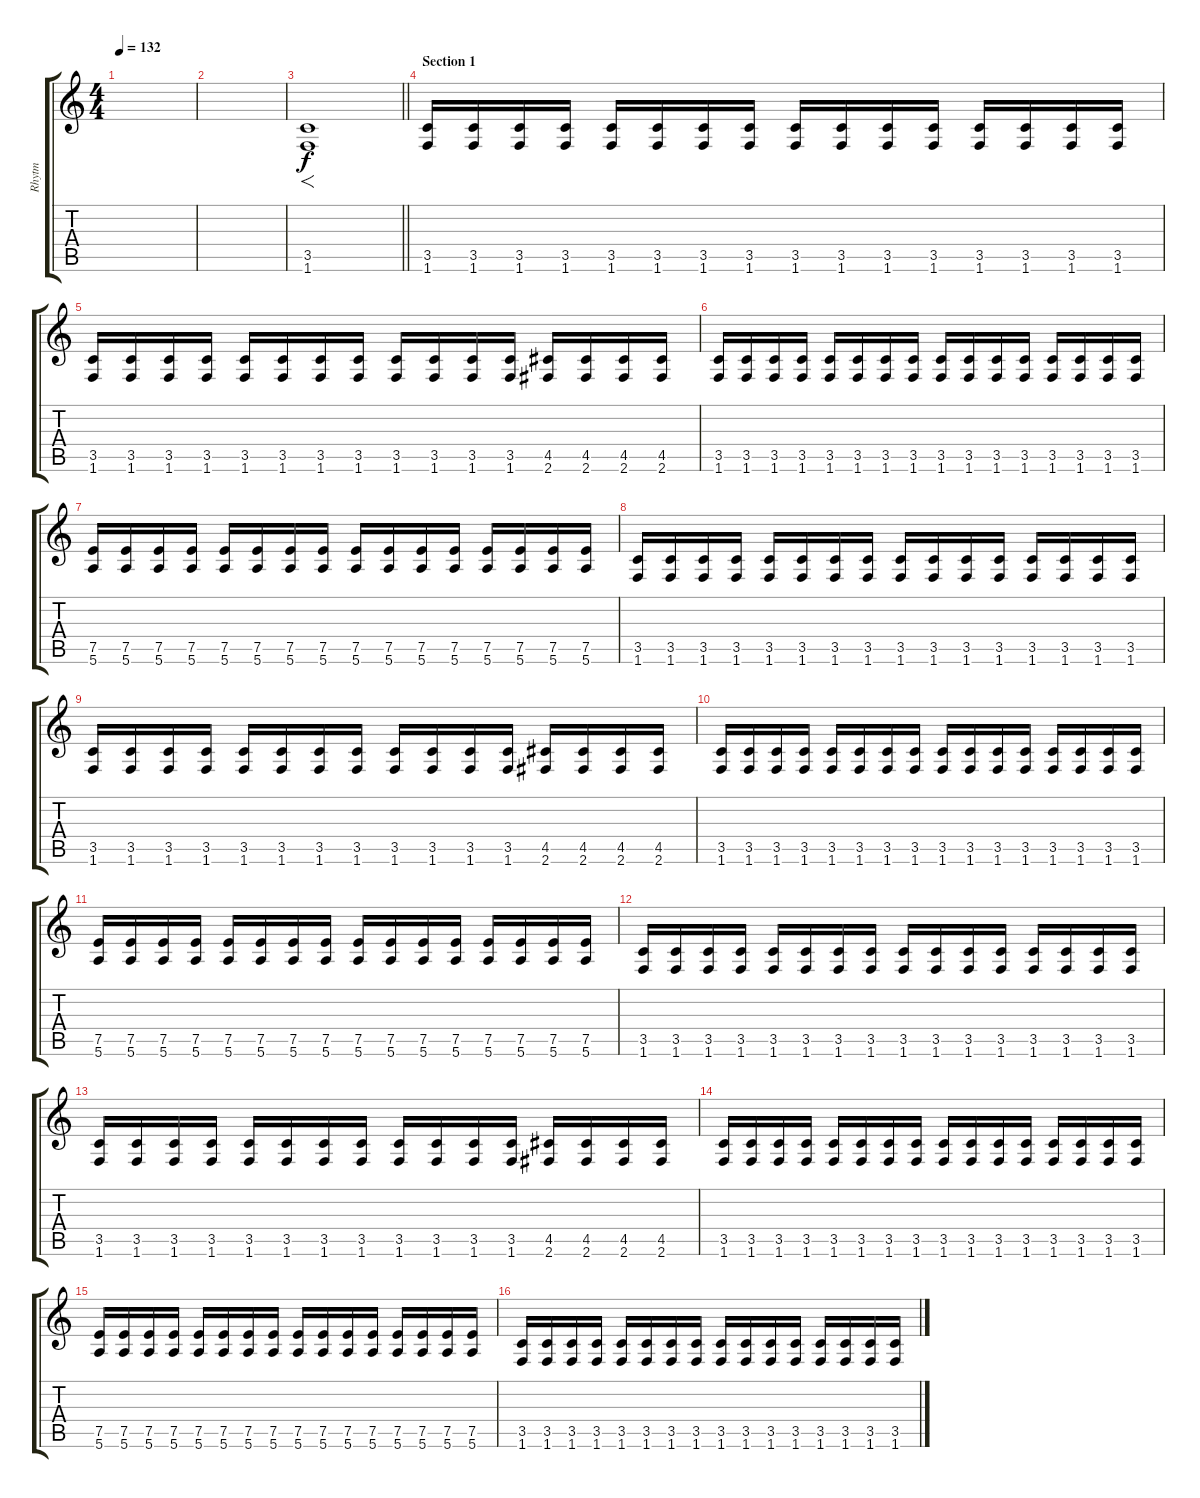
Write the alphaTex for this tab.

\track ("Rhytm" "Rhytm") {instrument overdrivenguitar}
\staff {score tabs}
\tuning (E4 B3 G3 D3 A2 E2) {hide}
\ts (4 4)
\tempo 132
\clef g2
\ks c
|
|
\barLineRight lightlight
(3.5 1.6).1{f} |
\section ("" "Section 1")
(3.5 1.6).16 (3.5 1.6).16 (3.5 1.6).16 (3.5 1.6).16 (3.5 1.6).16 (3.5 1.6).16 (3.5 1.6).16 (3.5 1.6).16 (3.5 1.6).16 (3.5 1.6).16 (3.5 1.6).16 (3.5 1.6).16 (3.5 1.6).16 (3.5 1.6).16 (3.5 1.6).16 (3.5 1.6).16 |
(3.5 1.6).16 (3.5 1.6).16 (3.5 1.6).16 (3.5 1.6).16 (3.5 1.6).16 (3.5 1.6).16 (3.5 1.6).16 (3.5 1.6).16 (3.5 1.6).16 (3.5 1.6).16 (3.5 1.6).16 (3.5 1.6).16 (4.5 2.6).16 (4.5 2.6).16 (4.5 2.6).16 (4.5 2.6).16 |
(3.5 1.6).16 (3.5 1.6).16 (3.5 1.6).16 (3.5 1.6).16 (3.5 1.6).16 (3.5 1.6).16 (3.5 1.6).16 (3.5 1.6).16 (3.5 1.6).16 (3.5 1.6).16 (3.5 1.6).16 (3.5 1.6).16 (3.5 1.6).16 (3.5 1.6).16 (3.5 1.6).16 (3.5 1.6).16 |
(7.5 5.6).16 (7.5 5.6).16 (7.5 5.6).16 (7.5 5.6).16 (7.5 5.6).16 (7.5 5.6).16 (7.5 5.6).16 (7.5 5.6).16 (7.5 5.6).16 (7.5 5.6).16 (7.5 5.6).16 (7.5 5.6).16 (7.5 5.6).16 (7.5 5.6).16 (7.5 5.6).16 (7.5 5.6).16 |
(3.5 1.6).16 (3.5 1.6).16 (3.5 1.6).16 (3.5 1.6).16 (3.5 1.6).16 (3.5 1.6).16 (3.5 1.6).16 (3.5 1.6).16 (3.5 1.6).16 (3.5 1.6).16 (3.5 1.6).16 (3.5 1.6).16 (3.5 1.6).16 (3.5 1.6).16 (3.5 1.6).16 (3.5 1.6).16 |
(3.5 1.6).16 (3.5 1.6).16 (3.5 1.6).16 (3.5 1.6).16 (3.5 1.6).16 (3.5 1.6).16 (3.5 1.6).16 (3.5 1.6).16 (3.5 1.6).16 (3.5 1.6).16 (3.5 1.6).16 (3.5 1.6).16 (4.5 2.6).16 (4.5 2.6).16 (4.5 2.6).16 (4.5 2.6).16 |
(3.5 1.6).16 (3.5 1.6).16 (3.5 1.6).16 (3.5 1.6).16 (3.5 1.6).16 (3.5 1.6).16 (3.5 1.6).16 (3.5 1.6).16 (3.5 1.6).16 (3.5 1.6).16 (3.5 1.6).16 (3.5 1.6).16 (3.5 1.6).16 (3.5 1.6).16 (3.5 1.6).16 (3.5 1.6).16 |
(7.5 5.6).16 (7.5 5.6).16 (7.5 5.6).16 (7.5 5.6).16 (7.5 5.6).16 (7.5 5.6).16 (7.5 5.6).16 (7.5 5.6).16 (7.5 5.6).16 (7.5 5.6).16 (7.5 5.6).16 (7.5 5.6).16 (7.5 5.6).16 (7.5 5.6).16 (7.5 5.6).16 (7.5 5.6).16 |
(3.5 1.6).16 (3.5 1.6).16 (3.5 1.6).16 (3.5 1.6).16 (3.5 1.6).16 (3.5 1.6).16 (3.5 1.6).16 (3.5 1.6).16 (3.5 1.6).16 (3.5 1.6).16 (3.5 1.6).16 (3.5 1.6).16 (3.5 1.6).16 (3.5 1.6).16 (3.5 1.6).16 (3.5 1.6).16 |
(3.5 1.6).16 (3.5 1.6).16 (3.5 1.6).16 (3.5 1.6).16 (3.5 1.6).16 (3.5 1.6).16 (3.5 1.6).16 (3.5 1.6).16 (3.5 1.6).16 (3.5 1.6).16 (3.5 1.6).16 (3.5 1.6).16 (4.5 2.6).16 (4.5 2.6).16 (4.5 2.6).16 (4.5 2.6).16 |
(3.5 1.6).16 (3.5 1.6).16 (3.5 1.6).16 (3.5 1.6).16 (3.5 1.6).16 (3.5 1.6).16 (3.5 1.6).16 (3.5 1.6).16 (3.5 1.6).16 (3.5 1.6).16 (3.5 1.6).16 (3.5 1.6).16 (3.5 1.6).16 (3.5 1.6).16 (3.5 1.6).16 (3.5 1.6).16 |
(7.5 5.6).16 (7.5 5.6).16 (7.5 5.6).16 (7.5 5.6).16 (7.5 5.6).16 (7.5 5.6).16 (7.5 5.6).16 (7.5 5.6).16 (7.5 5.6).16 (7.5 5.6).16 (7.5 5.6).16 (7.5 5.6).16 (7.5 5.6).16 (7.5 5.6).16 (7.5 5.6).16 (7.5 5.6).16 |
(3.5 1.6).16 (3.5 1.6).16 (3.5 1.6).16 (3.5 1.6).16 (3.5 1.6).16 (3.5 1.6).16 (3.5 1.6).16 (3.5 1.6).16 (3.5 1.6).16 (3.5 1.6).16 (3.5 1.6).16 (3.5 1.6).16 (3.5 1.6).16 (3.5 1.6).16 (3.5 1.6).16 (3.5 1.6).16
